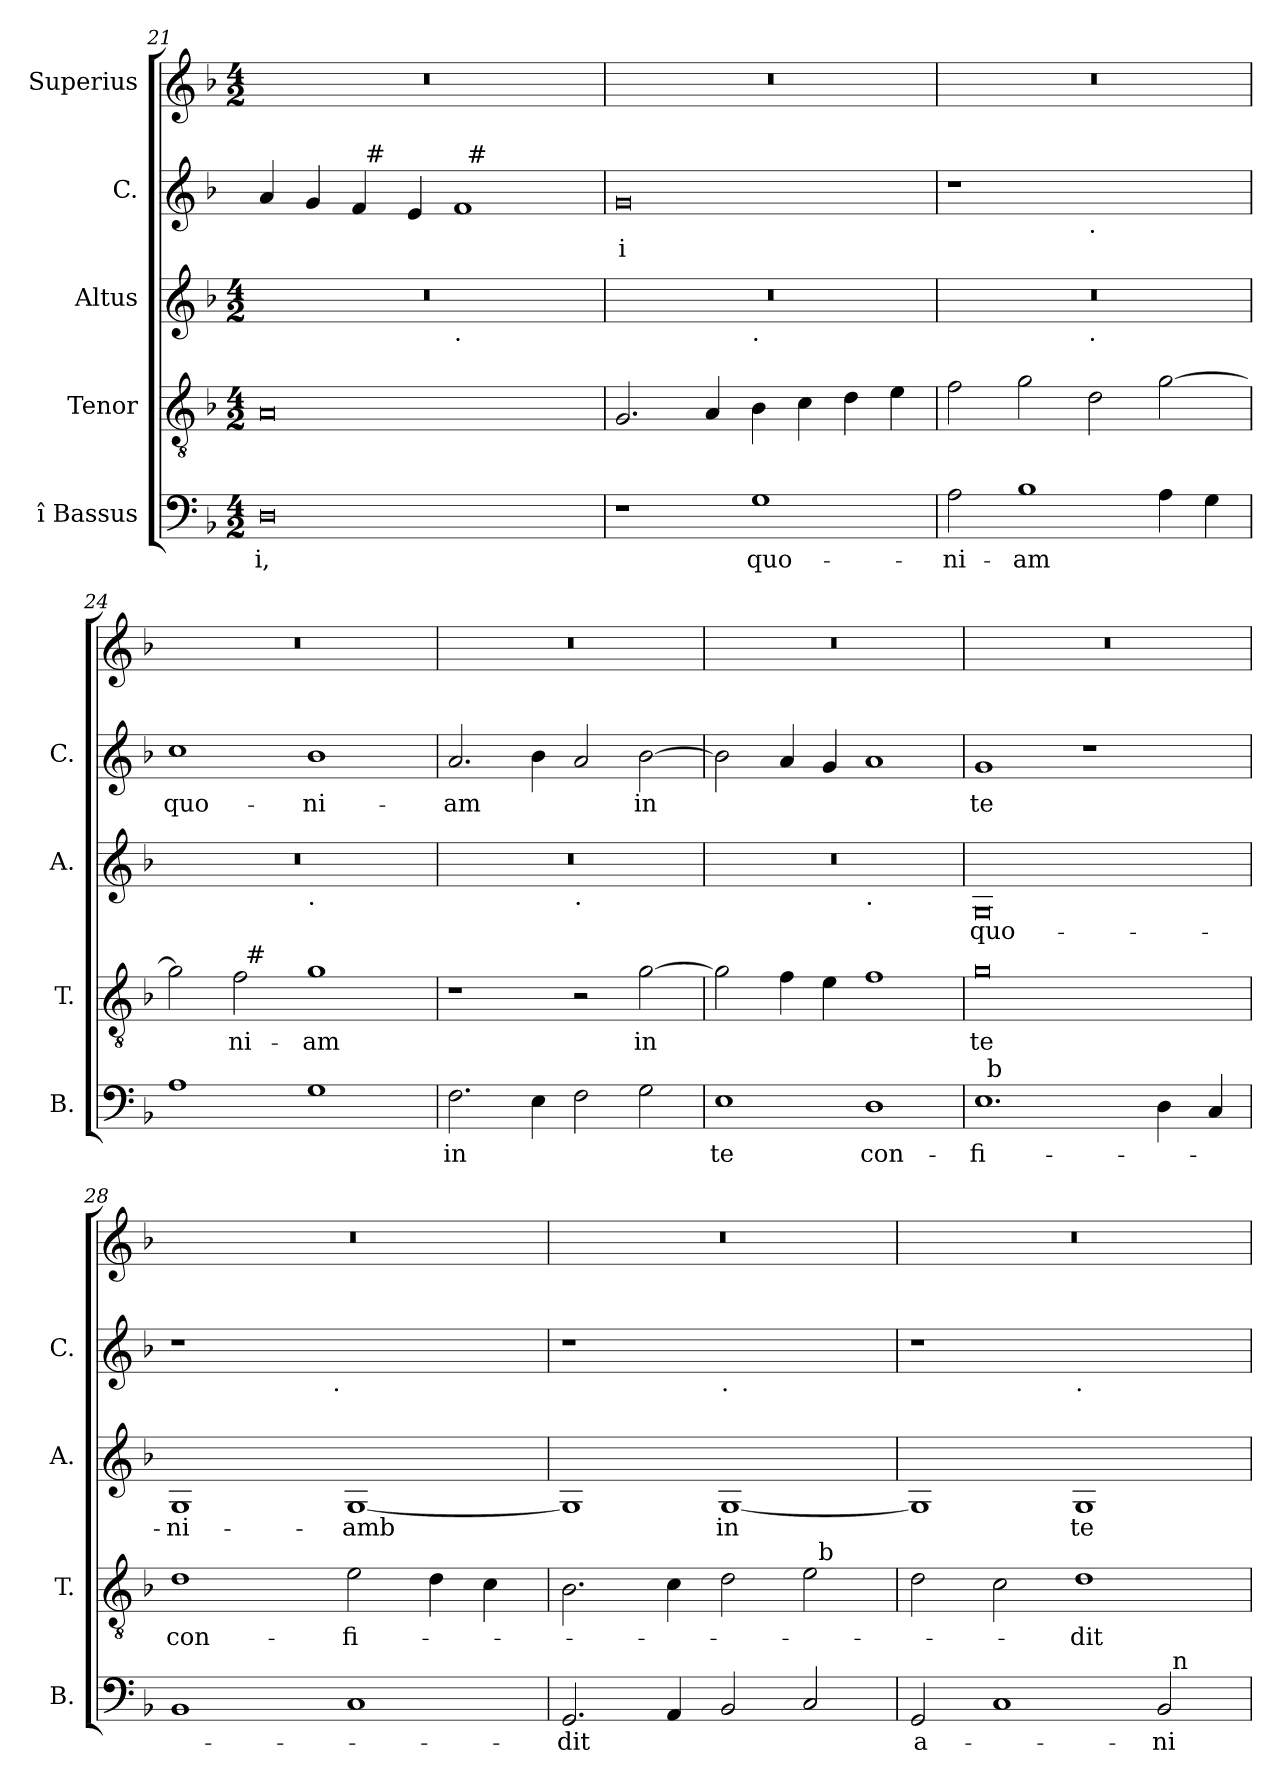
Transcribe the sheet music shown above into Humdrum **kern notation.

**kern	**text	**kern	**text	**kern	**text	**kern	**text	**kern
*part5	*part5	*part4	*part4	*part3	*part3	*part2	*part2	*part1
*staff5	*staff5	*staff4	*staff4	*staff3	*staff3	*staff2	*staff2	*staff1
*I"î Bassus	*	*I"Tenor	*	*I"Altus	*	*I"C.	*	*I"Superius
*I'B.	*	*I'T.	*	*I'A.	*	*I'C.	*	*
*clefF4	*	*clefGv2	*	*clefG2	*	*clefG2	*	*clefG2
*k[b-]	*	*k[b-]	*	*k[b-]	*	*k[b-]	*	*k[b-]
*F:	*	*F:	*	*F:	*	*F:	*	*F:
*M4/2	*	*M4/2	*	*M4/2	*	*	*	*M4/2
=21	=21	=21	=21	=21	=21	=21	=21	=21
!	!LO:LY:b	!	!	!	!	!	!	!
*	*	*	*	*^	*	*^	*	*
*	*	*	*	*	*	*	*	*^	*	*
0D	-i,	0A	.	0r	1ryy	.	4a/	2ryy	1ryy	.	0r
.	.	.	.	.	.	.	4g/	.	.	.	.
.	.	.	.	.	.	.	4f/	32ryy	.	.	.
!	!	!	!	!	!	!	!	!LO:TX:a:t=#	!	!	!
.	.	.	.	.	.	.	.	1ryy	.	.	.
.	.	.	.	.	.	.	4e/	.	.	.	.
!	!	!	!	!	!LO:TX:b:t=.	!	!	!	!	!	!
.	.	.	.	.	1ryy	.	1f	.	32ryy	.	.
!	!	!	!	!	!	!	!	!	!LO:TX:a:t=#	!	!
.	.	.	.	.	.	.	.	.	2ryy	.	.
.	.	.	.	.	.	.	.	4...ryy	4...ryy	.	.
=22	=22	=22	=22	=22	=22	=22	=22	=22	=22	=22	=22
!	!	!	!	!	!	!	!	!	!	!LO:LY:b:rj	!
*	*	*	*	*	*	*	*v	*v	*v	*	*
1r	.	2.G/	.	0r	1ryy	.	0g	-i	0r
.	.	4A/	.	.	.	.	.	.	.
!	!	!	!	!	!LO:TX:b:t=.	!	!	!	!
!	!LO:LY:b	!	!	!	!	!	!	!	!
1G	quo-	4B-\	.	.	1ryy	.	.	.	.
.	.	4c\	.	.	.	.	.	.	.
.	.	4d\	.	.	.	.	.	.	.
.	.	4e\	.	.	.	.	.	.	.
=23	=23	=23	=23	=23	=23	=23	=23	=23	=23
!	!LO:LY:b	!	!	!	!	!	!	!	!
2A\	-ni-	2f\	.	0r	1ryy	.	1r	.	0r
!	!LO:LY:b	!	!	!	!	!	!	!	!
1B-	-am	2g\	.	.	.	.	.	.	.
!	!	!	!	!	!	!	!LO:TX:b:t=.	!	!
!	!	!	!	!	!LO:TX:b:t=.	!	!	!	!
.	.	2d\	.	.	1ryy	.	1ryy	.	.
4A\	.	[>2g\	.	.	.	.	.	.	.
4G\	.	.	.	.	.	.	.	.	.
!!LO:PB:g=z
=24	=24	=24	=24	=24	=24	=24	=24	=24	=24
!	!	!	!	!	!	!	!	!LO:LY:b	!
*	*	*^	*	*	*	*	*	*	*
1A	.	2g\]	2ryy	.	0r	1ryy	.	1cc	quo-	0r
!	!	!	!	!LO:LY:b	!	!	!	!	!	!
.	.	2f\	32ryy	-ni-	.	.	.	.	.	.
!	!	!	!LO:TX:a:t=#	!	!	!	!	!	!	!
.	.	.	1ryy	.	.	.	.	.	.	.
!	!	!	!	!	!	!LO:TX:b:t=.	!	!	!	!
!	!	!	!	!LO:LY:b	!	!	!	!	!LO:LY:b	!
1G	.	1g	.	-am	.	1ryy	.	1b-	-ni-	.
.	.	.	4...ryy	.	.	.	.	.	.	.
=25	=25	=25	=25	=25	=25	=25	=25	=25	=25	=25
!	!LO:LY:b	!	!	!	!	!	!	!	!LO:LY:b	!
*	*	*v	*v	*	*	*	*	*	*	*
2.F\	in	1r	.	0r	1ryy	.	2.a/	-am	0r
4E\	.	.	.	.	.	.	4b-\	.	.
!	!	!	!	!	!LO:TX:b:t=.	!	!	!	!
2F\	.	2r	.	.	1ryy	.	2a/	.	.
!	!	!	!LO:LY:b	!	!	!	!	!LO:LY:b	!
2G\	.	[>2g\	in	.	.	.	[>2b-\	in	.
=26	=26	=26	=26	=26	=26	=26	=26	=26	=26
!	!LO:LY:b	!	!	!	!	!	!	!	!
1E	te	2g\]	.	0r	1ryy	.	2b-\]	.	0r
.	.	4f\	.	.	.	.	4a/	.	.
.	.	4e\	.	.	.	.	4g/	.	.
!	!	!	!	!	!LO:TX:b:t=.	!	!	!	!
!	!LO:LY:b	!	!	!	!	!	!	!	!
1D	con-	1f	.	.	1ryy	.	1a	.	.
=27	=27	=27	=27	=27	=27	=27	=27	=27	=27
!	!LO:LY:b	!	!LO:LY:b:rj	!	!	!LO:LY:b	!	!LO:LY:b	!
*^	*	*	*	*v	*v	*	*	*	*
1.E	32ryy	-fi-	0g	te	0G	quo-	1g	te	0r
!	!LO:TX:a:t=b	!	!	!	!	!	!	!	!
.	1ryy	.	.	.	.	.	.	.	.
.	.	.	.	.	.	.	1r	.	.
.	2ryy	.	.	.	.	.	.	.	.
4D\	.	.	.	.	.	.	.	.	.
.	4...ryy	.	.	.	.	.	.	.	.
4C/	.	.	.	.	.	.	.	.	.
=28	=28	=28	=28	=28	=28	=28	=28	=28	=28
!	!	!	!	!LO:LY:b	!	!LO:LY:b	!	!	!
*v	*v	*	*	*	*	*	*^	*	*
1BB-	.	1d	con-	1G	-ni-	1r	2ryy	.	0r
.	.	.	.	.	.	.	4...ryy	.	.
!	!	!	!	!	!	!	!LO:TX:b:t=.	!	!
.	.	.	.	.	.	.	1ryy	.	.
!	!	!	!LO:LY:b	!	!LO:LY:b:rj	!	!	!	!
1C	.	2e\	-fi-	[<1G	-amb	1ryy	.	.	.
.	.	4d\	.	.	.	.	.	.	.
.	.	4c\	.	.	.	.	.	.	.
.	.	.	.	.	.	.	32ryy	.	.
!!LO:LB:g=z
=29	=29	=29	=29	=29	=29	=29	=29	=29	=29
!	!LO:LY:b	!	!	!	!	!	!	!	!
*	*	*^	*	*	*	*v	*v	*	*
2.GG/	-dit	2.B-\	1ryy	.	1G]	.	1r	.	0r
4AA/	.	4c\	.	.	.	.	.	.	.
!	!	!	!	!	!	!	!LO:TX:b:t=.	!	!
!	!	!	!	!	!	!LO:LY:b	!	!	!
2BB-/	.	2d\	2ryy	.	[<1G	in	1ryy	.	.
2C/	.	2e\	32ryy	.	.	.	.	.	.
!	!	!	!LO:TX:a:t=b	!	!	!	!	!	!
.	.	.	4...ryy	.	.	.	.	.	.
=30	=30	=30	=30	=30	=30	=30	=30	=30	=30
!	!LO:LY:b	!	!	!	!	!	!	!	!
*^	*	*v	*v	*	*	*	*	*	*
2GG/	1ryy	a-	2d\	.	1G]	.	1r	.	0r
1C	.	.	2c\	.	.	.	.	.	.
!	!	!	!	!	!	!	!LO:TX:b:t=.	!	!
!	!	!	!	!LO:LY:b	!	!LO:LY:b	!	!	!
.	2ryy	.	1d	-dit	1G	te	1ryy	.	.
!	!	!LO:LY:b	!	!	!	!	!	!	!
2BB-/	32ryy	-ni-	.	.	.	.	.	.	.
!	!LO:TX:a:t=n	!	!	!	!	!	!	!	!
.	4...ryy	.	.	.	.	.	.	.	.
*v	*v	*	*	*	*	*	*	*	*
=	=	=	=	=	=	=	=	=
*-	*-	*-	*-	*-	*-	*-	*-	*-
